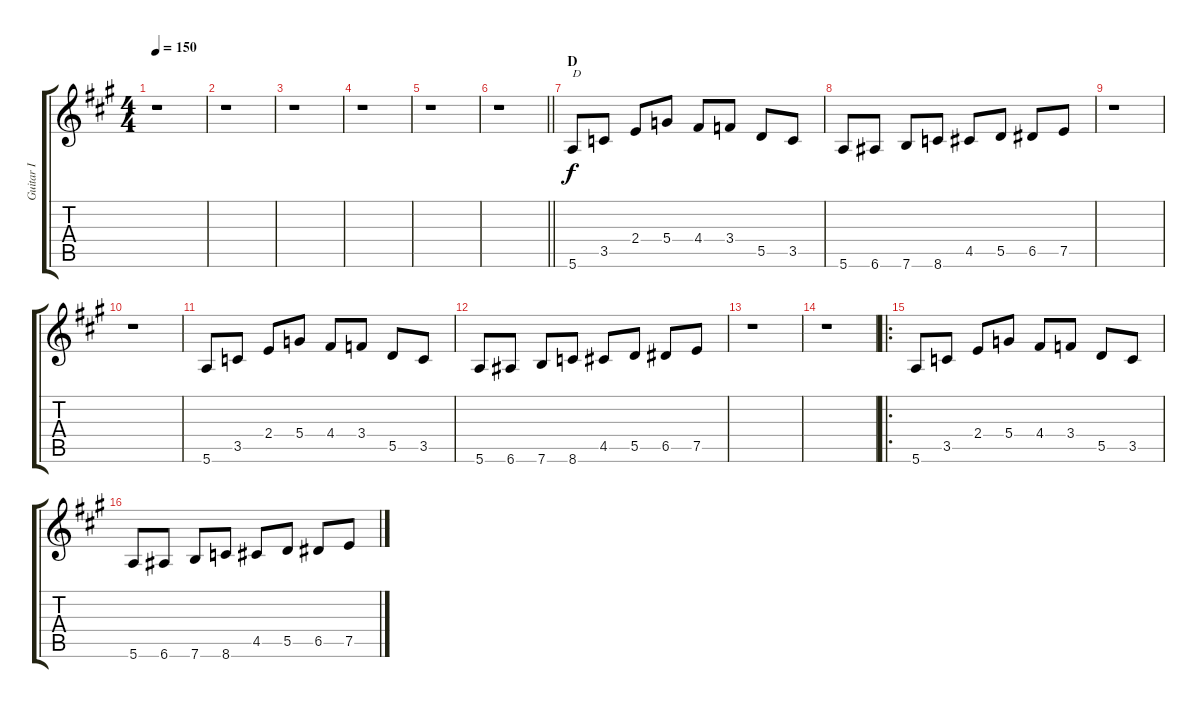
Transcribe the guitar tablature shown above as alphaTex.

\track ("Guitar I" "Guitar I") {instrument distortionguitar}
\staff {score tabs}
\tuning (E4 B3 G3 D3 A2 E2) {hide}
\ts (4 4)
\tempo 150
\clef g2
\ks a
r.1{dy f} |
r.1 |
r.1 |
r.1 |
r.1 |
\barLineRight lightlight
r.1 |
\section ("" "D")
5.6.8{txt "D"} 3.5.8 2.4.8 5.4.8 4.4.8 3.4.8 5.5.8 3.5.8 |
5.6.8 6.6.8 7.6.8 8.6.8 4.5.8 5.5.8 6.5.8 7.5.8 |
r.1 |
r.1 |
5.6.8 3.5.8 2.4.8 5.4.8 4.4.8 3.4.8 5.5.8 3.5.8 |
5.6.8 6.6.8 7.6.8 8.6.8 4.5.8 5.5.8 6.5.8 7.5.8 |
r.1 |
r.1 |
\ro
5.6.8 3.5.8 2.4.8 5.4.8 4.4.8 3.4.8 5.5.8 3.5.8 |
5.6.8 6.6.8 7.6.8 8.6.8 4.5.8 5.5.8 6.5.8 7.5.8
